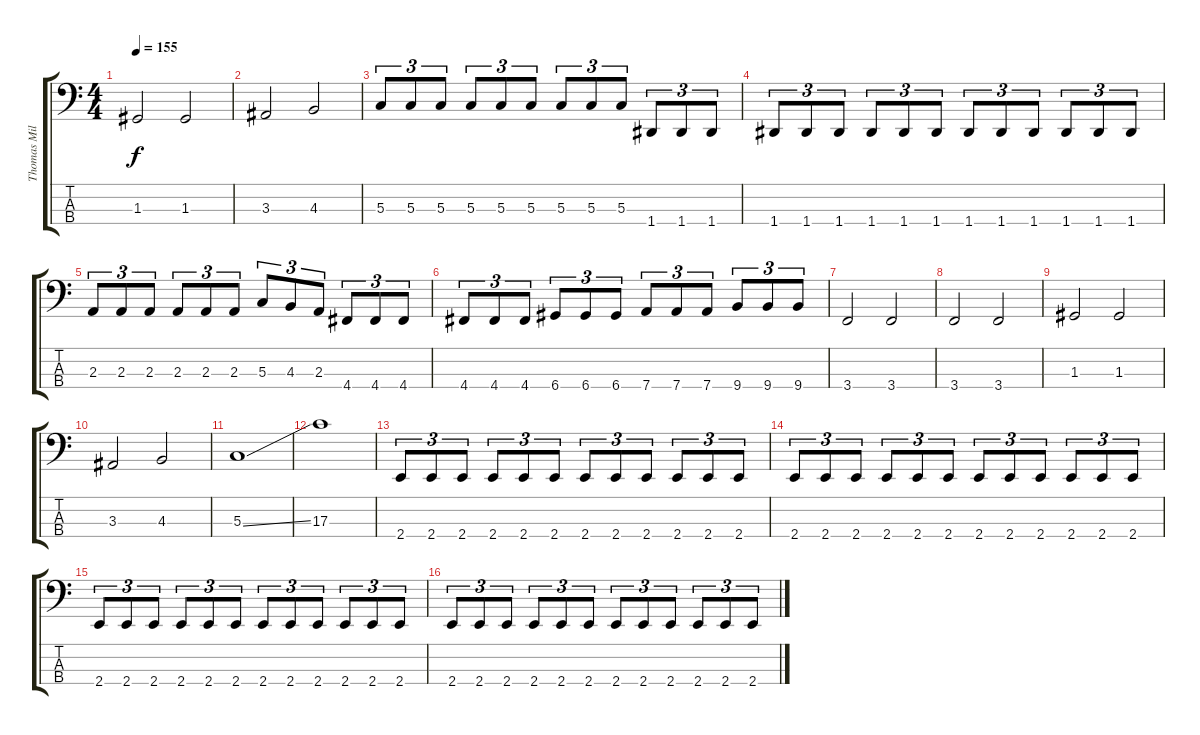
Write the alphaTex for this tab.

\track ("Thomas Miller - BASSE" "Thomas Mil") {instrument electricbasspick}
\staff {score tabs}
\tuning (F2 C2 G1 D1) {hide}
\ts (4 4)
\tempo 155
\clef f4
\ks c
1.3.2{dy f} 1.3.2 |
3.3.2 4.3.2 |
5.3.8{tu (3 2)} 5.3.8{tu (3 2)} 5.3.8{tu (3 2)} 5.3.8{tu (3 2)} 5.3.8{tu (3 2)} 5.3.8{tu (3 2)} 5.3.8{tu (3 2)} 5.3.8{tu (3 2)} 5.3.8{tu (3 2)} 1.4.8{tu (3 2)} 1.4.8{tu (3 2)} 1.4.8{tu (3 2)} |
1.4.8{tu (3 2)} 1.4.8{tu (3 2)} 1.4.8{tu (3 2)} 1.4.8{tu (3 2)} 1.4.8{tu (3 2)} 1.4.8{tu (3 2)} 1.4.8{tu (3 2)} 1.4.8{tu (3 2)} 1.4.8{tu (3 2)} 1.4.8{tu (3 2)} 1.4.8{tu (3 2)} 1.4.8{tu (3 2)} |
2.3.8{tu (3 2)} 2.3.8{tu (3 2)} 2.3.8{tu (3 2)} 2.3.8{tu (3 2)} 2.3.8{tu (3 2)} 2.3.8{tu (3 2)} 5.3.8{tu (3 2)} 4.3.8{tu (3 2)} 2.3.8{tu (3 2)} 4.4.8{tu (3 2)} 4.4.8{tu (3 2)} 4.4.8{tu (3 2)} |
4.4.8{tu (3 2)} 4.4.8{tu (3 2)} 4.4.8{tu (3 2)} 6.4.8{tu (3 2)} 6.4.8{tu (3 2)} 6.4.8{tu (3 2)} 7.4.8{tu (3 2)} 7.4.8{tu (3 2)} 7.4.8{tu (3 2)} 9.4.8{tu (3 2)} 9.4.8{tu (3 2)} 9.4.8{tu (3 2)} |
3.4.2 3.4.2 |
3.4.2 3.4.2 |
1.3.2 1.3.2 |
3.3.2 4.3.2 |
5.3{ss}.1 |
17.3.1 |
2.4.8{tu (3 2)} 2.4.8{tu (3 2)} 2.4.8{tu (3 2)} 2.4.8{tu (3 2)} 2.4.8{tu (3 2)} 2.4.8{tu (3 2)} 2.4.8{tu (3 2)} 2.4.8{tu (3 2)} 2.4.8{tu (3 2)} 2.4.8{tu (3 2)} 2.4.8{tu (3 2)} 2.4.8{tu (3 2)} |
2.4.8{tu (3 2)} 2.4.8{tu (3 2)} 2.4.8{tu (3 2)} 2.4.8{tu (3 2)} 2.4.8{tu (3 2)} 2.4.8{tu (3 2)} 2.4.8{tu (3 2)} 2.4.8{tu (3 2)} 2.4.8{tu (3 2)} 2.4.8{tu (3 2)} 2.4.8{tu (3 2)} 2.4.8{tu (3 2)} |
2.4.8{tu (3 2)} 2.4.8{tu (3 2)} 2.4.8{tu (3 2)} 2.4.8{tu (3 2)} 2.4.8{tu (3 2)} 2.4.8{tu (3 2)} 2.4.8{tu (3 2)} 2.4.8{tu (3 2)} 2.4.8{tu (3 2)} 2.4.8{tu (3 2)} 2.4.8{tu (3 2)} 2.4.8{tu (3 2)} |
2.4.8{tu (3 2)} 2.4.8{tu (3 2)} 2.4.8{tu (3 2)} 2.4.8{tu (3 2)} 2.4.8{tu (3 2)} 2.4.8{tu (3 2)} 2.4.8{tu (3 2)} 2.4.8{tu (3 2)} 2.4.8{tu (3 2)} 2.4.8{tu (3 2)} 2.4.8{tu (3 2)} 2.4.8{tu (3 2)}
